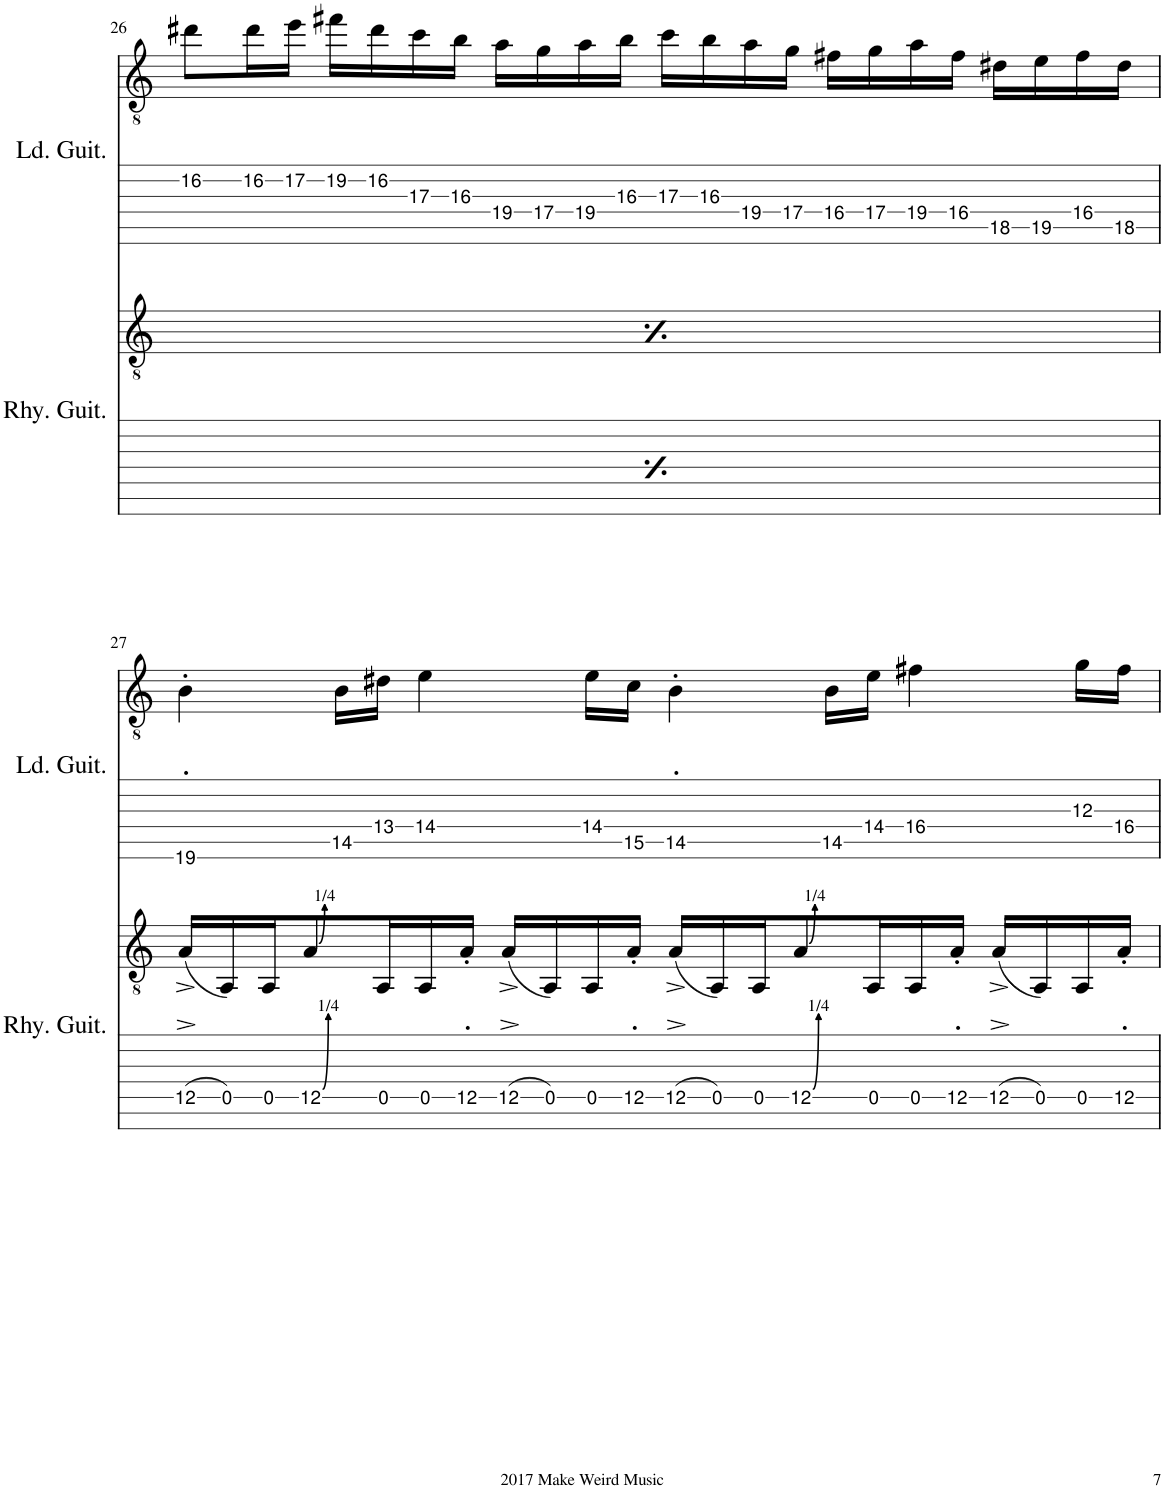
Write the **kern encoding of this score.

**kern	**kern	**kern	**kern
*part2	*part2	*part1	*part1
*staff4	*staff3	*staff2	*staff1
*I"Rhythm Guitar	*	*I"Lead Guitar	*
*I'Rhy. Guit.	*	*I'Ld. Guit.	*
!!LO:PB:g=z
*	*clefGv2	*	*clefGv2
*k[]	*k[]	*k[]	*k[]
*M6/4	*M6/4	*M6/4	*M6/4
=26	=26	=26	=26
16E^LL	(16E^/LL	8dd#L	8dd#X\L
16EE	16EE/)	.	.
16EEJ	16EE/J	16dd#L	16dd#\L
8E	8E/	16ee	16ee\JJ
.	.	16ff#	16ff#X\LL
16EEL	16EE/L	16dd#	16dd#\
16EE	16EE/	16cc	16cc\
16E'	16E'/JJ	16b	16b\JJ
16E^	(16E^/LL	16a	16a\LL
16EE	16EE/)	16g	16g\
16EE	16EE/	16a	16a\
16E'JJ	16E'/JJ	16bJJ	16b\JJ
16E^LL	(16E^/LL	16ccLL	16cc\LL
16EE	16EE/)	16b	16b\
16EEJ	16EE/J	16a	16a\
8E	8E/	16g	16g\JJ
.	.	16f#	16f#X\LL
16EEL	16EE/L	16g	16g\
16EE	16EE/	16a	16a\
16E'	16E'/JJ	16f#	16f#\JJ
16E^	(16E^/LL	16d#	16d#X\LL
16EE	16EE/)	16e	16e\
16EE	16EE/	16f#	16f#\
16E'JJ	16E'/JJ	16d#JJ	16d#\JJ
!!LO:LB:g=z
=27	=27	=27	=27
16A^LL	(16A^/LL	4B'	4B'\
16AA	16AA/)	.	.
16AAJ	16AA/J	.	.
8A	8A/	.	.
.	.	16BLL	16B\LL
16AAL	16AA/L	16d#JJ	16d#X\JJ
16AA	16AA/	4e	4e\
16A'	16A'/JJ	.	.
16A^	(16A^/LL	.	.
16AA	16AA/)	.	.
16AA	16AA/	16eLL	16e\LL
16A'JJ	16A'/JJ	16cJJ	16c\JJ
16A^LL	(16A^/LL	4B'	4B'\
16AA	16AA/)	.	.
16AAJ	16AA/J	.	.
8A	8A/	.	.
.	.	16BLL	16B\LL
16AAL	16AA/L	16eJJ	16e\JJ
16AA	16AA/	4f#	4f#X\
16A'	16A'/JJ	.	.
16A^	(16A^/LL	.	.
16AA	16AA/)	.	.
16AA	16AA/	16gLL	16g\LL
16A'JJ	16A'/JJ	16f#JJ	16f#\JJ
=	=	=	=
*-	*-	*-	*-
